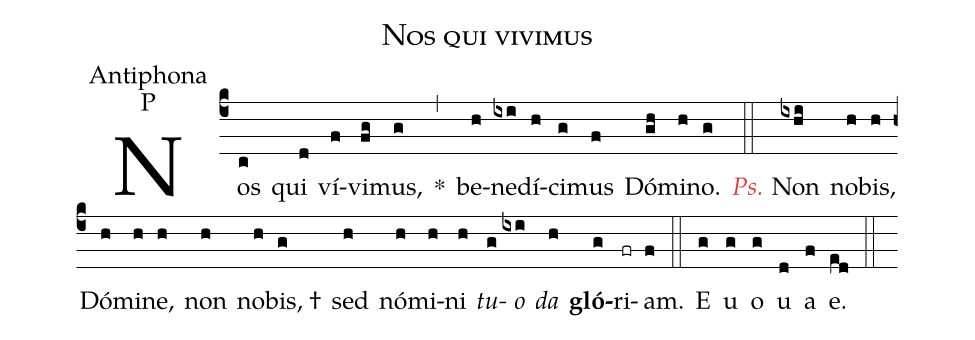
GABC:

name:Nos qui vivimus;
office-part:Antiphona;
mode:P;
%%
(c4)Nos(c) qui(d) ví(f)vi(fg)mus,(g) <sp>*</sp>(,) be(h)ne(ixi)dí(h)ci(g)mus(f) Dó(gh)mi(h)no.(g) (::)

<i><c>Ps.</c></i> Non(ixhi) no(h)bis,(h) Dó(h)mi(h)ne,(h) non(h) no(h)bis, †(g) sed(h) nó(h)mi(h)ni(h) <i>tu</i>(g)<i>o</i>(ixi) <i>da</i>(h) <b>gló</b>(g)ri(fr)am.(f) (::)

<eu>E(g) u(g) o(g) u(d) a(f) e.(ed) </eu>(::)
